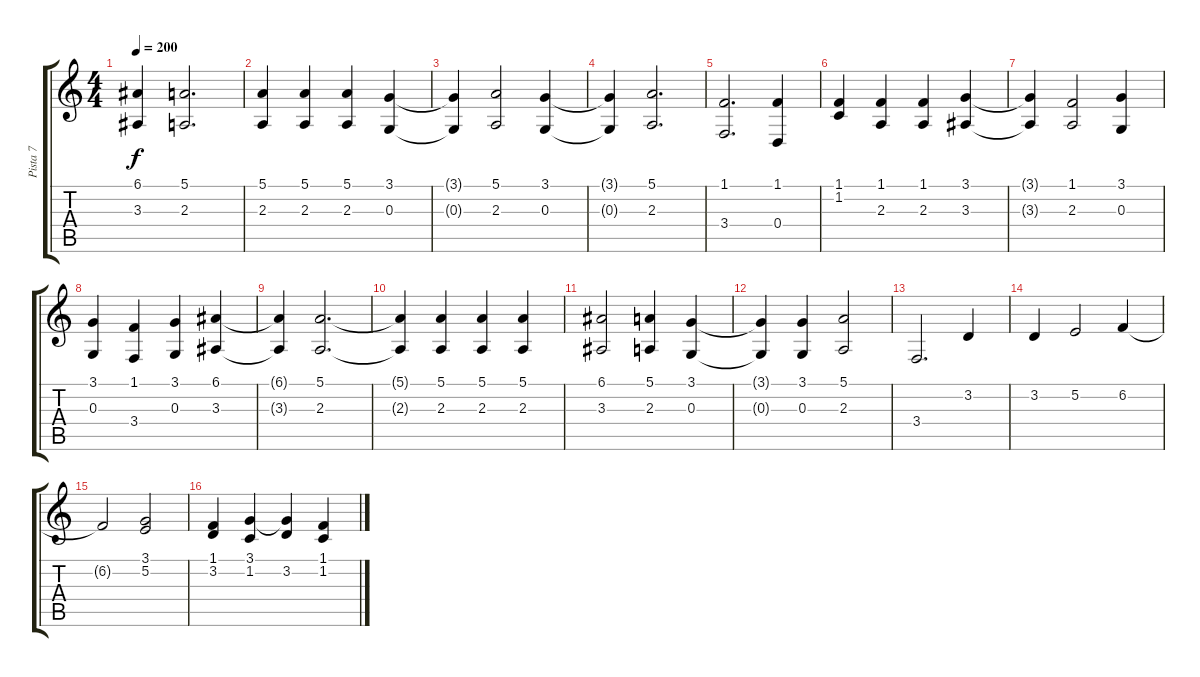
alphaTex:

\track ("Pista 7" "Pista 7") {instrument electricgrandpiano}
\staff {score tabs}
\tuning (E4 B3 G3 D3 A2 E2) {hide}
\ts (4 4)
\tempo 200
\clef g2
\ks c
(6.1{t} 3.3{t}).4{dy f} (5.1 2.3).2{d} |
(5.1 2.3).4 (5.1 2.3).4 (5.1 2.3).4 (3.1 0.3).4 |
(3.1{t} 0.3{t}).4 (5.1 2.3).2 (3.1 0.3).4 |
(3.1{t} 0.3{t}).4 (5.1 2.3).2{d} |
(1.1 3.4).2{d} (1.1 0.4).4 |
(1.1 1.2).4 (1.1 2.3).4 (1.1 2.3).4 (3.1 3.3).4 |
(3.1{t} 3.3{t}).4 (1.1 2.3).2 (3.1 0.3).4 |
(3.1 0.3).4 (1.1 3.4).4 (3.1 0.3).4 (6.1 3.3).4 |
(6.1{t} 3.3{t}).4 (5.1 2.3).2{d} |
(5.1{t} 2.3{t}).4 (5.1 2.3).4 (5.1 2.3).4 (5.1 2.3).4 |
(6.1 3.3).2 (5.1 2.3).4 (3.1 0.3).4 |
(3.1{t} 0.3{t}).4 (3.1 0.3).4 (5.1 2.3).2 |
3.4.2{d} 3.2.4 |
3.2.4 5.2.2 6.2.4 |
6.2{t}.2 (3.1 5.2).2 |
(1.1 3.2).4 (3.1 1.2).4 (3.1{t} 3.2).4 (1.1 1.2).4
